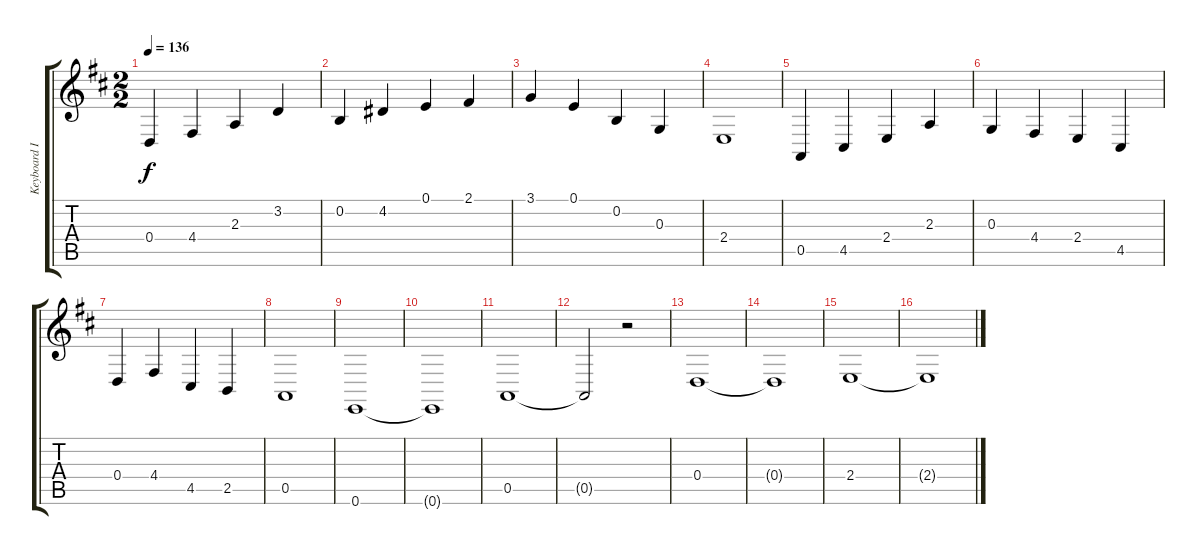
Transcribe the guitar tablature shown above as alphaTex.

\track ("Keyboard II" "Keyboard I") {instrument ocarina}
\staff {score tabs}
\tuning (E4 B3 G3 D3 A2 E2) {hide}
\ts (2 2)
\tempo 136
\clef g2
\ks d
0.4.4{dy f} 4.4.4 2.3.4 3.2.4 |
0.2.4 4.2.4 0.1.4 2.1.4 |
3.1.4 0.1.4 0.2.4 0.3.4 |
2.4.1 |
0.5.4 4.5.4 2.4.4 2.3.4 |
0.3.4 4.4.4 2.4.4 4.5.4 |
0.4.4 4.4.4 4.5.4 2.5.4 |
0.5.1 |
0.6.1 |
0.6{t}.1 |
0.5.1 |
0.5{t}.2 r.2 |
0.4.1 |
0.4{t}.1 |
2.4.1 |
2.4{t}.1
